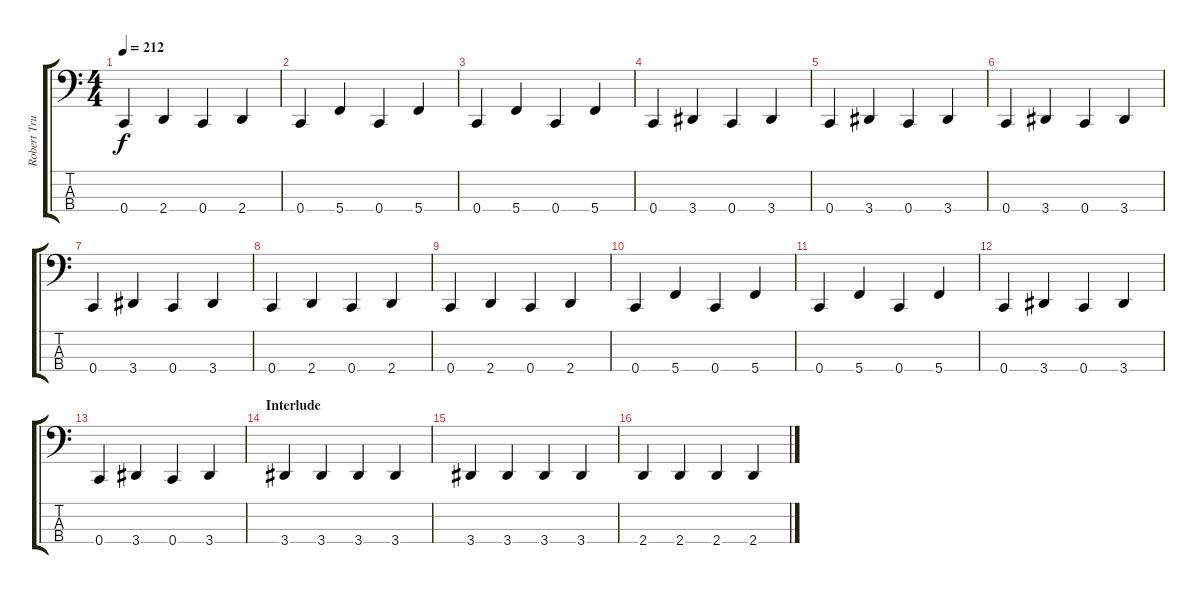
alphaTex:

\track ("Robert Trujillo" "Robert Tru") {instrument electricbassfinger}
\staff {score tabs}
\tuning (F2 C2 G1 C1) {hide}
\ts (4 4)
\tempo 212
\clef f4
\ks c
0.4.4{dy f} 2.4.4 0.4.4 2.4.4 |
0.4.4 5.4.4 0.4.4 5.4.4 |
0.4.4 5.4.4 0.4.4 5.4.4 |
0.4.4 3.4.4 0.4.4 3.4.4 |
0.4.4 3.4.4 0.4.4 3.4.4 |
0.4.4 3.4.4 0.4.4 3.4.4 |
0.4.4 3.4.4 0.4.4 3.4.4 |
0.4.4 2.4.4 0.4.4 2.4.4 |
0.4.4 2.4.4 0.4.4 2.4.4 |
0.4.4 5.4.4 0.4.4 5.4.4 |
0.4.4 5.4.4 0.4.4 5.4.4 |
0.4.4 3.4.4 0.4.4 3.4.4 |
0.4.4 3.4.4 0.4.4 3.4.4 |
\section ("" "Interlude")
3.4.4 3.4.4 3.4.4 3.4.4 |
3.4.4 3.4.4 3.4.4 3.4.4 |
2.4.4 2.4.4 2.4.4 2.4.4
